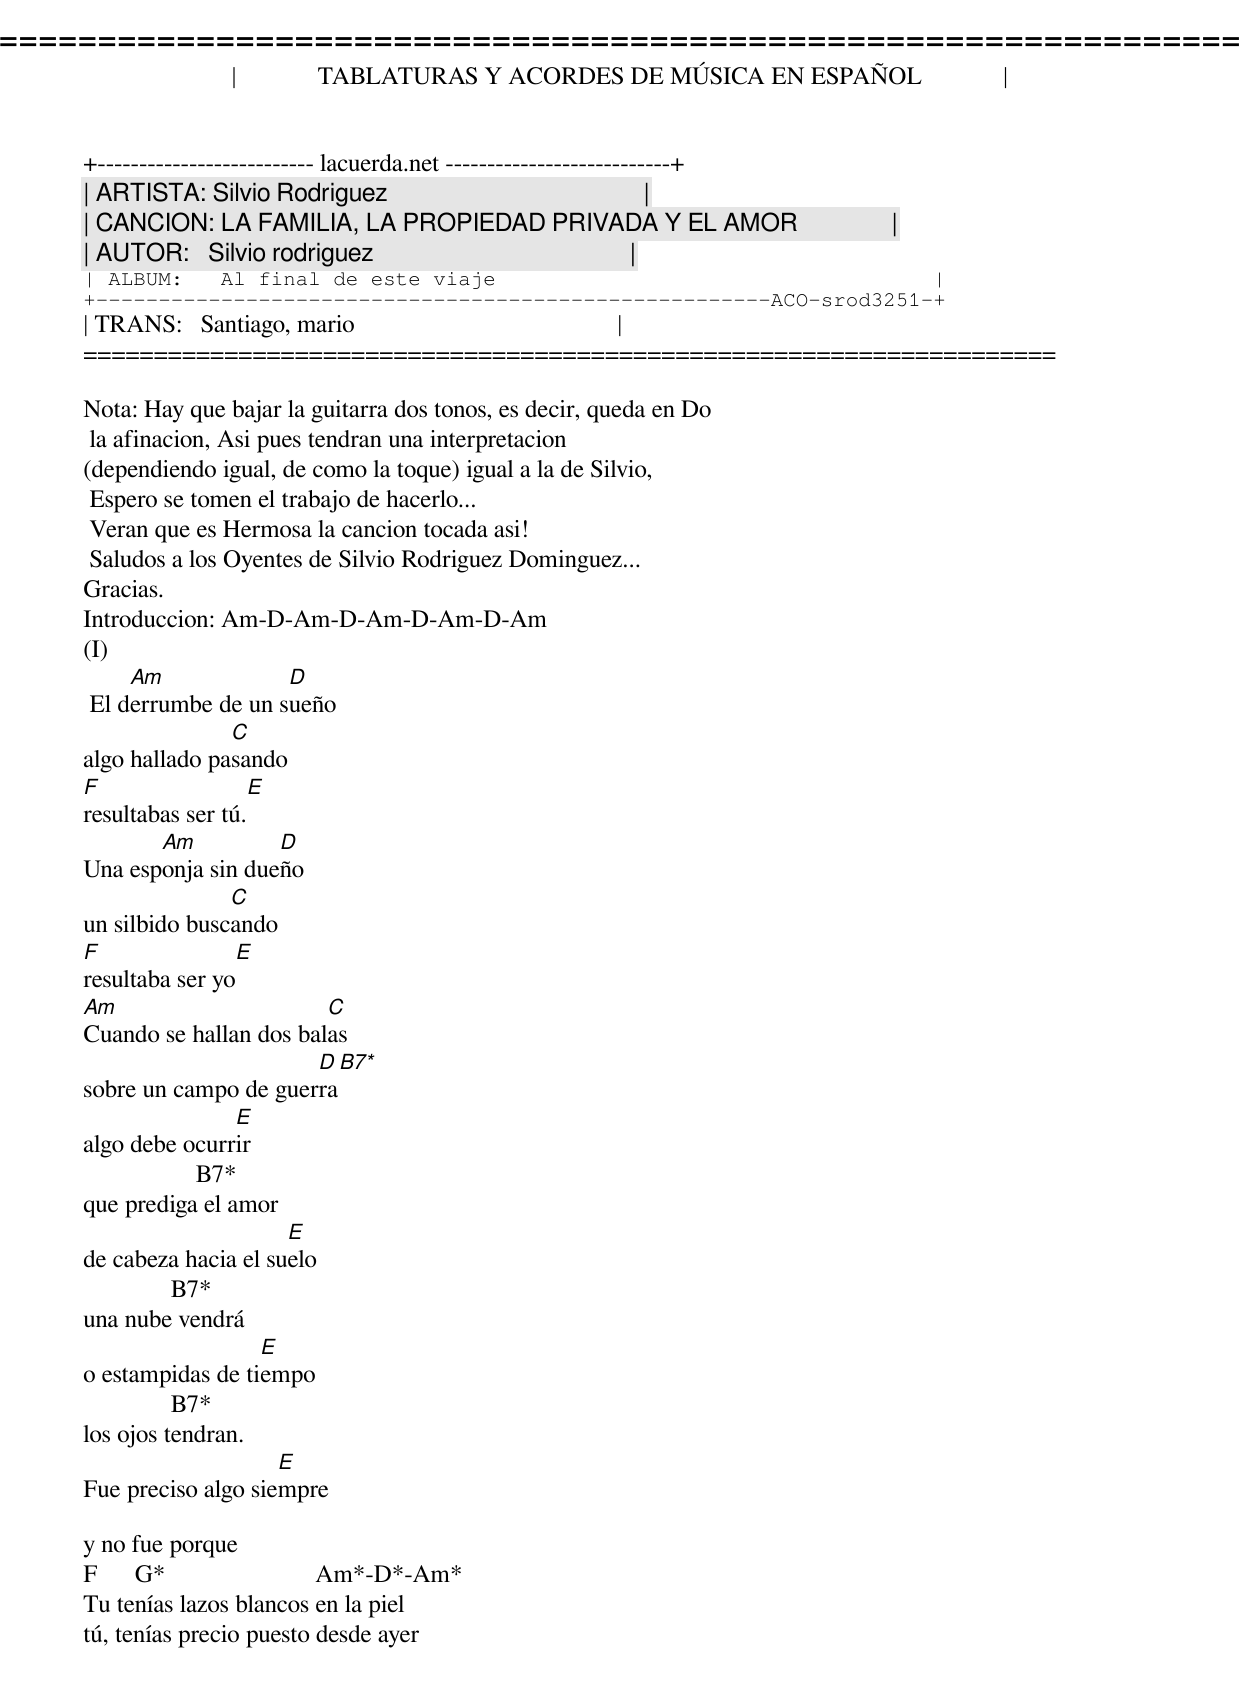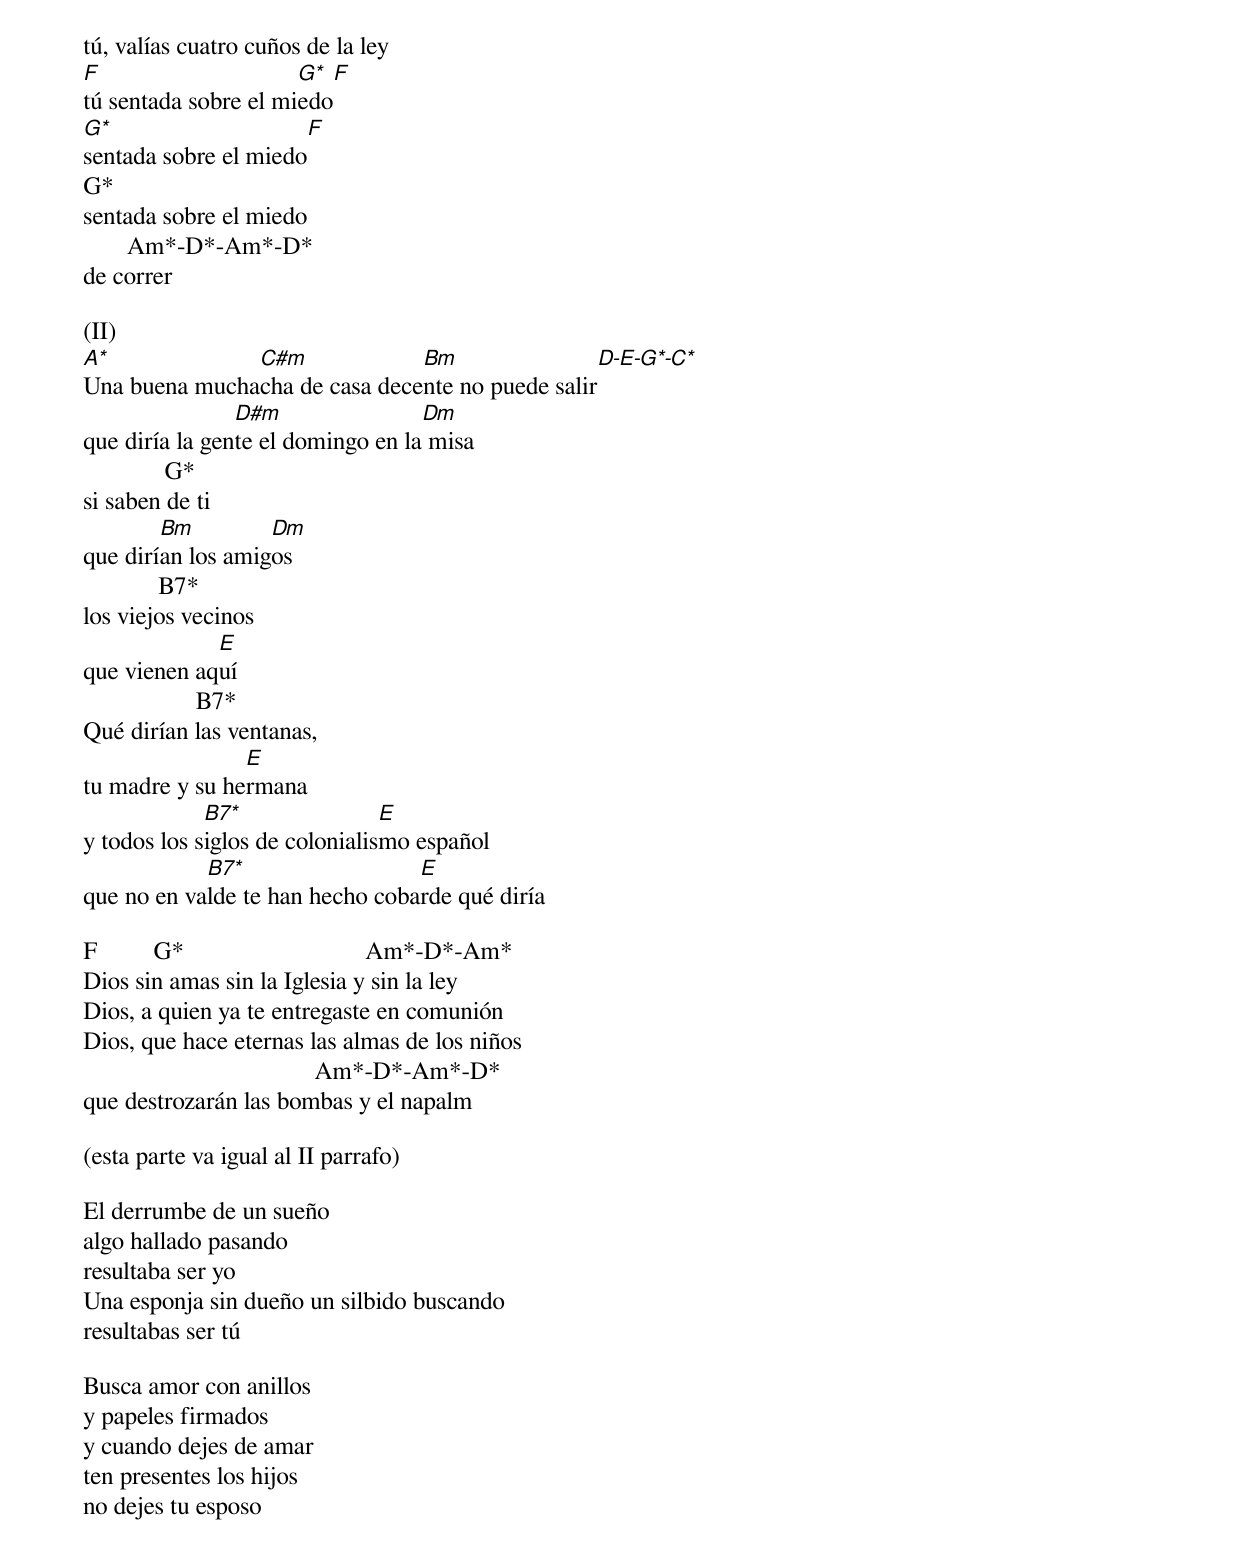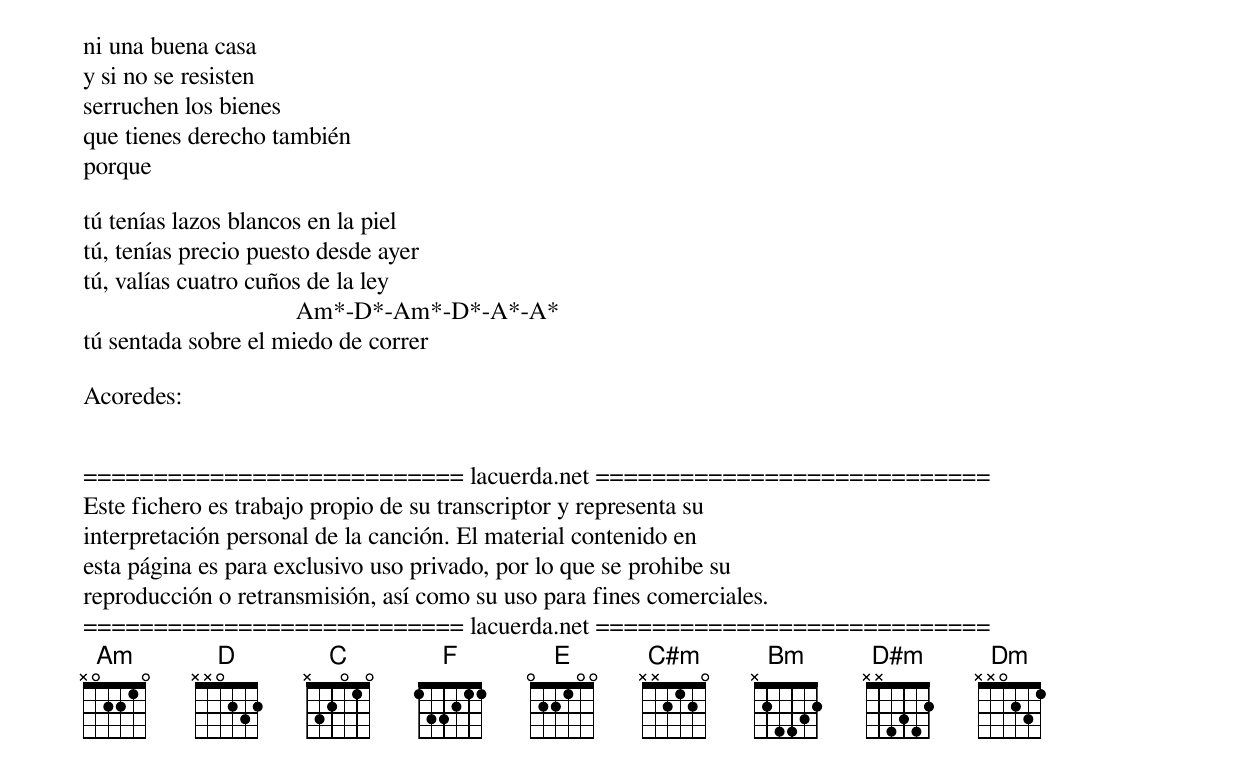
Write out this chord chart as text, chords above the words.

=====================================================================
|             TABLATURAS Y ACORDES DE MÚSICA EN ESPAÑOL             |
+-------------------------- lacuerda.net ---------------------------+
| ARTISTA: Silvio Rodriguez                                         |
| CANCION: LA FAMILIA, LA PROPIEDAD PRIVADA Y EL AMOR               |
| AUTOR:   Silvio rodriguez                                         |
| ALBUM:   Al final de este viaje                                   |
+------------------------------------------------------ACO-srod3251-+
| TRANS:   Santiago, mario                                          |
=====================================================================

Nota: Hay que bajar la guitarra dos tonos, es decir, queda en Do
 la afinacion, Asi pues tendran una interpretacion
(dependiendo igual, de como la toque) igual a la de Silvio,
 Espero se tomen el trabajo de hacerlo...
 Veran que es Hermosa la cancion tocada asi!
 Saludos a los Oyentes de Silvio Rodriguez Dominguez...
Gracias.
Introduccion: Am-D-Am-D-Am-D-Am-D-Am
(I)
     Am             D
 El derrumbe de un sueño
               C
algo hallado pasando
F                 E
resultabas ser tú.
       Am          D
Una esponja sin dueño
               C
un silbido buscando
F                E
resultaba ser yo
Am                      C
Cuando se hallan dos balas
                      D   B7*
sobre un campo de guerra
               E
algo debe ocurrir
                  B7*
que prediga el amor
                     E
de cabeza hacia el suelo
              B7*
una nube vendrá
                  E
o estampidas de tiempo
              B7*
los ojos tendran.
                    E
Fue preciso algo siempre

y no fue porque
F      G*                        Am*-D*-Am*
Tu tenías lazos blancos en la piel
tú, tenías precio puesto desde ayer
tú, valías cuatro cuños de la ley
F                     G*   F
tú sentada sobre el miedo
G*                      F
sentada sobre el miedo
G*
sentada sobre el miedo
       Am*-D*-Am*-D*
de correr

(II)
A*             C#m             Bm                D-E-G*-C*
Una buena muchacha de casa decente no puede salir
                D#m                Dm
que diría la gente el domingo en la misa
             G*
si saben de ti
        Bm         Dm
que dirían los amigos
            B7*
los viejos vecinos
             E
que vienen aquí
                  B7*
Qué dirían las ventanas,
                E
tu madre y su hermana
             B7*                E
y todos los siglos de colonialismo español
            B7*                  E
que no en valde te han hecho cobarde qué diría

F         G*                             Am*-D*-Am*
Dios sin amas sin la Iglesia y sin la ley
Dios, a quien ya te entregaste en comunión
Dios, que hace eternas las almas de los niños
                                     Am*-D*-Am*-D*
que destrozarán las bombas y el napalm

(esta parte va igual al II parrafo)

El derrumbe de un sueño
algo hallado pasando
resultaba ser yo
Una esponja sin dueño un silbido buscando
resultabas ser tú

Busca amor con anillos
y papeles firmados
y cuando dejes de amar
ten presentes los hijos
no dejes tu esposo
ni una buena casa
y si no se resisten
serruchen los bienes
que tienes derecho también
porque

tú tenías lazos blancos en la piel
tú, tenías precio puesto desde ayer
tú, valías cuatro cuños de la ley
                                  Am*-D*-Am*-D*-A*-A*
tú sentada sobre el miedo de correr

Acoredes:
C*:335553
D*:557775
Am*:577555
Dm#:333453
B7*:x23230
G*:355433


=========================== lacuerda.net ============================
Este fichero es trabajo propio de su transcriptor y representa su
interpretación personal de la canción. El material contenido en
esta página es para exclusivo uso privado, por lo que se prohibe su
reproducción o retransmisión, así como su uso para fines comerciales.
=========================== lacuerda.net ============================
